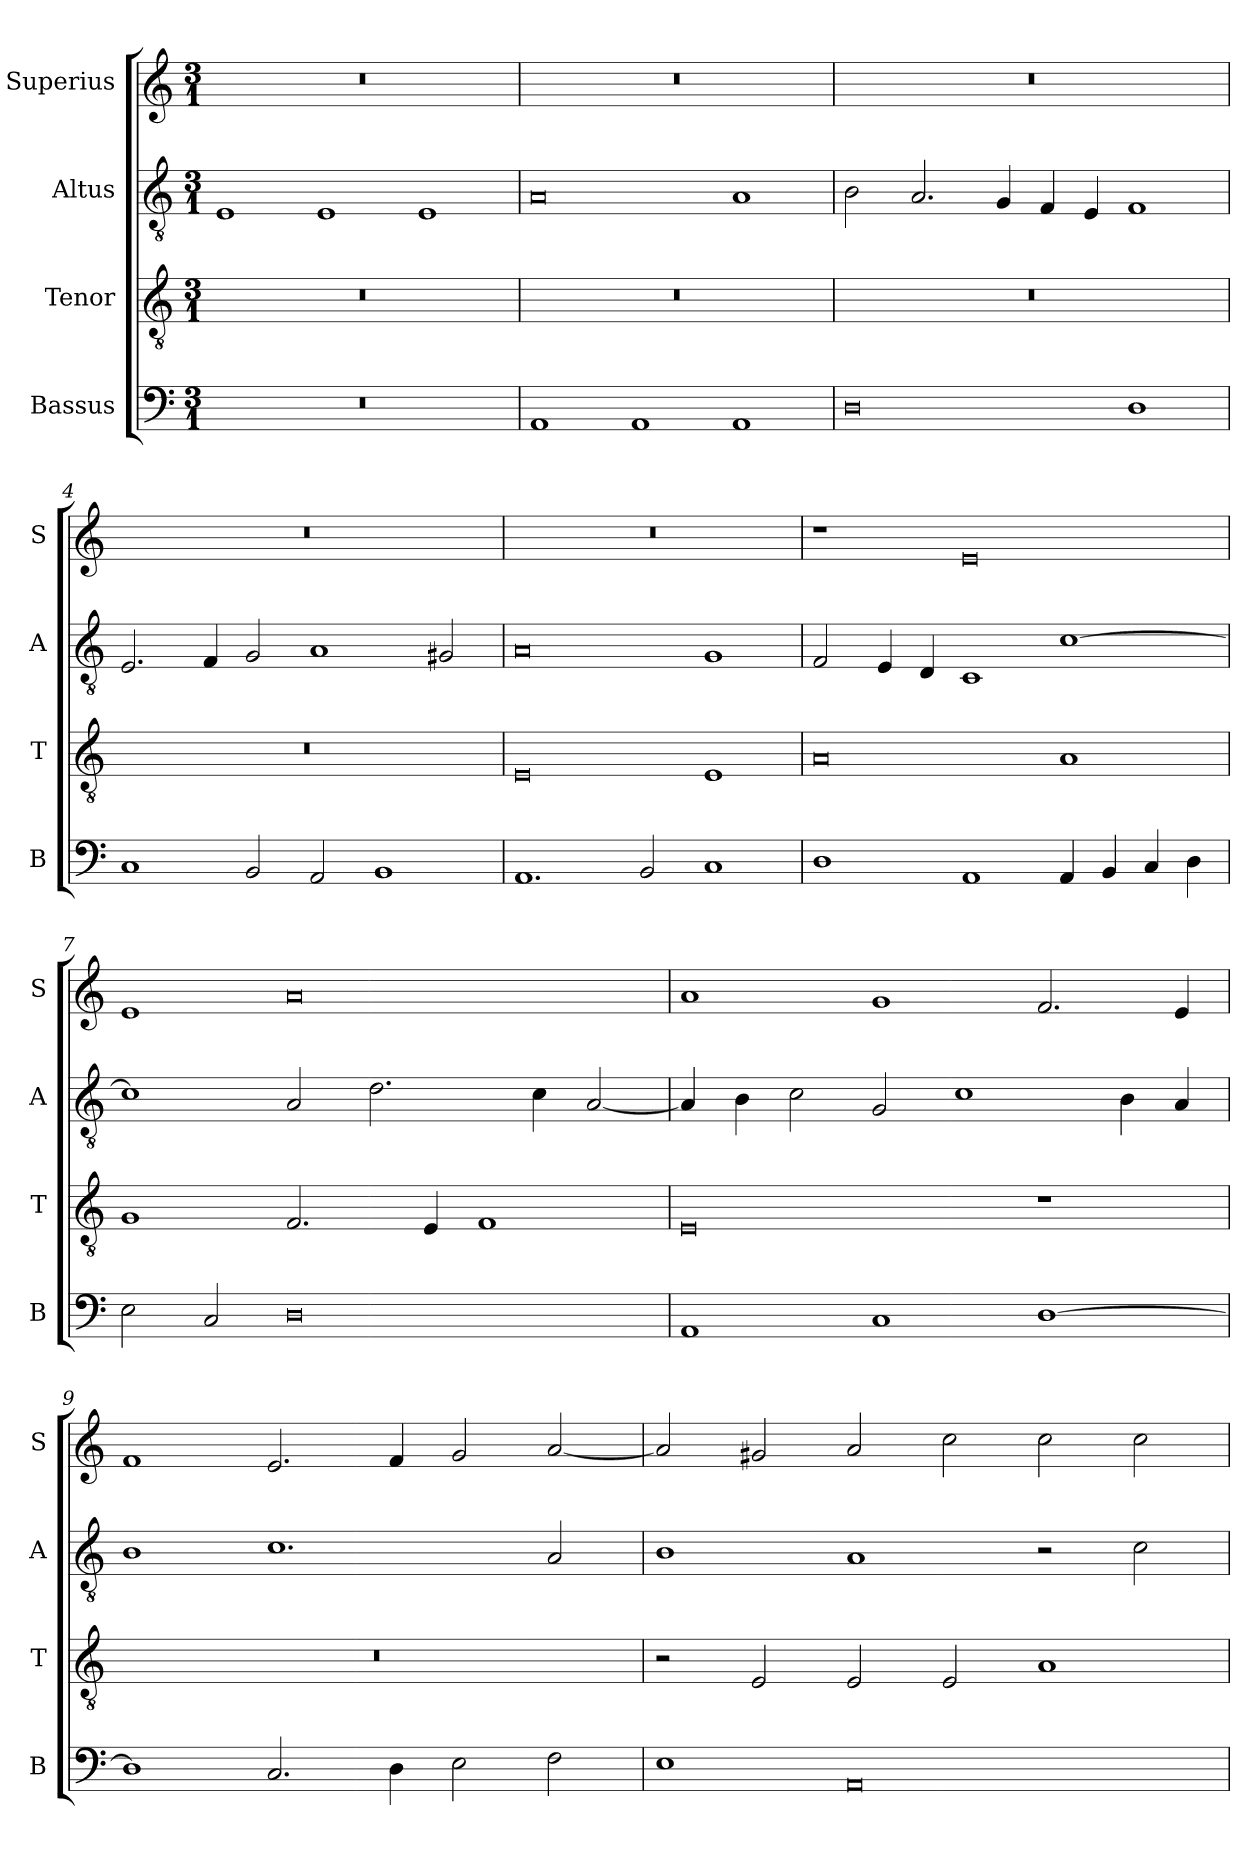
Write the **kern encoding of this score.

**kern	**kern	**kern	**kern
*part4	*part3	*part2	*part1
*staff4	*staff3	*staff2	*staff1
*I"Bassus	*I"Tenor	*I"Altus	*I"Superius
*I'B	*I'T	*I'A	*I'S
*clefF4	*clefGv2	*clefGv2	*clefG2
*k[]	*k[]	*k[]	*k[]
*M3/1	*M3/1	*M3/1	*M3/1
=1	=1	=1	=1
0.r	0.r	1E	0.r
.	.	1E	.
.	.	1E	.
=2	=2	=2	=2
1AA	0.r	0A	0.r
1AA	.	.	.
1AA	.	1A	.
=3	=3	=3	=3
0D	0.r	2B\	0.r
.	.	2.A/	.
.	.	4G/	.
.	.	4F/	.
.	.	4E/	.
1D	.	1F	.
=4	=4	=4	=4
1C	0.r	2.E/	0.r
.	.	4F/	.
2BB/	.	2G/	.
2AA/	.	1A	.
1BB	.	.	.
.	.	2G#X/	.
=5	=5	=5	=5
1.AA	0E	0A	0.r
2BB/	.	.	.
1C	1E	1G	.
=6	=6	=6	=6
1D	0A	2F/	1r
.	.	4E/	.
.	.	4D/	.
1AA	.	1C	0e
4AA/	1A	[1c	.
4BB/	.	.	.
4C/	.	.	.
4D\	.	.	.
=7	=7	=7	=7
2E\	1G	1c]	1e
2C/	.	.	.
0D	2.F/	2A/	0a
.	.	2.d\	.
.	4E/	.	.
.	1F	.	.
.	.	4c\	.
.	.	[2A/	.
=8	=8	=8	=8
1AA	0E	4A/]	1a
.	.	4B\	.
.	.	2c\	.
1C	.	2G/	1g
.	.	1c	.
[1D	1r	.	2.f/
.	.	4B\	.
.	.	4A/	4e/
=9	=9	=9	=9
1D]	0.r	1B	1f
2.C/	.	1.c	2.e/
4D\	.	.	4f/
2E\	.	.	2g/
2F\	.	2A/	[2a/
=10	=10	=10	=10
1E	2r	1B	2a/]
.	2E/	.	2g#X/
0AA	2E/	1A	2a/
.	2E/	.	2cc\
.	1A	2r	2cc\
.	.	2c\	2cc\
=	=	=	=
*-	*-	*-	*-
